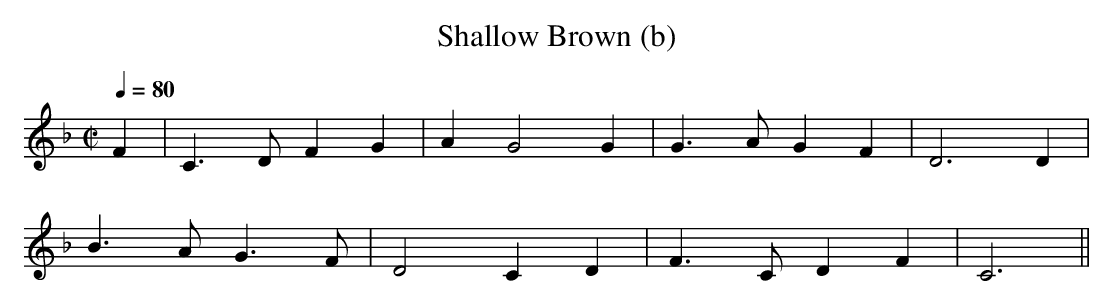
X:1
T:Shallow Brown (b)
M:C|
L:1/4
Q:1/4=80
K:CMIX
F|\
C>D FG |A G2 G|G>A GF|D3 D|
B>A G>F|D2  CD|F>C DF|C3 ||
